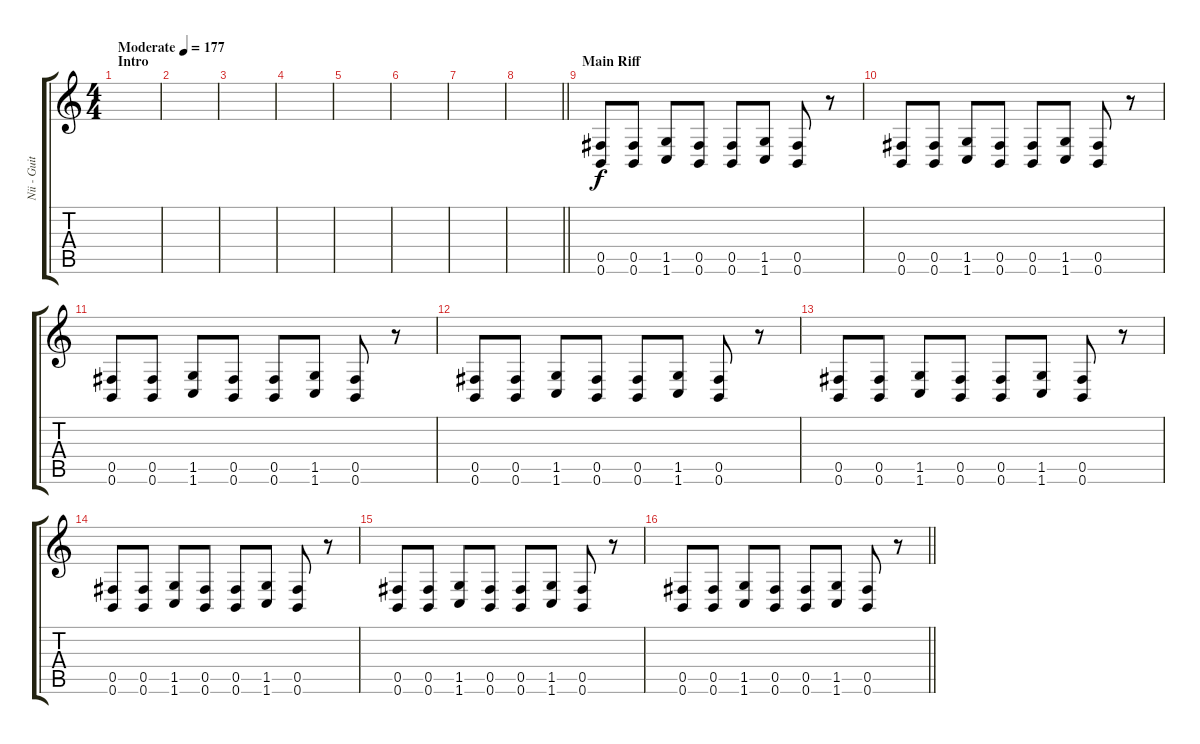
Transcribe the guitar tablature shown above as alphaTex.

\track ("Nii - Guitar 2" "Nii - Guit") {instrument distortionguitar}
\staff {score tabs}
\tuning (Db4 Ab3 E3 B2 Gb2 B1) {hide}
\ts (4 4)
\section ("" "Intro")
\tempo (177 "Moderate")
\clef g2
\ks c
|
|
|
|
|
|
|
\barLineRight lightlight
|
\section ("" "Main Riff")
(0.5 0.6).8 (0.5 0.6).8 (1.5 1.6).8 (0.5 0.6).8 (0.5 0.6).8 (1.5 1.6).8 (0.5 0.6).8 r.8 |
(0.5 0.6).8 (0.5 0.6).8 (1.5 1.6).8 (0.5 0.6).8 (0.5 0.6).8 (1.5 1.6).8 (0.5 0.6).8 r.8 |
(0.5 0.6).8 (0.5 0.6).8 (1.5 1.6).8 (0.5 0.6).8 (0.5 0.6).8 (1.5 1.6).8 (0.5 0.6).8 r.8 |
(0.5 0.6).8 (0.5 0.6).8 (1.5 1.6).8 (0.5 0.6).8 (0.5 0.6).8 (1.5 1.6).8 (0.5 0.6).8 r.8 |
(0.5 0.6).8 (0.5 0.6).8 (1.5 1.6).8 (0.5 0.6).8 (0.5 0.6).8 (1.5 1.6).8 (0.5 0.6).8 r.8 |
(0.5 0.6).8 (0.5 0.6).8 (1.5 1.6).8 (0.5 0.6).8 (0.5 0.6).8 (1.5 1.6).8 (0.5 0.6).8 r.8 |
(0.5 0.6).8 (0.5 0.6).8 (1.5 1.6).8 (0.5 0.6).8 (0.5 0.6).8 (1.5 1.6).8 (0.5 0.6).8 r.8 |
\barLineRight lightlight
(0.5 0.6).8 (0.5 0.6).8 (1.5 1.6).8 (0.5 0.6).8 (0.5 0.6).8 (1.5 1.6).8 (0.5 0.6).8 r.8
